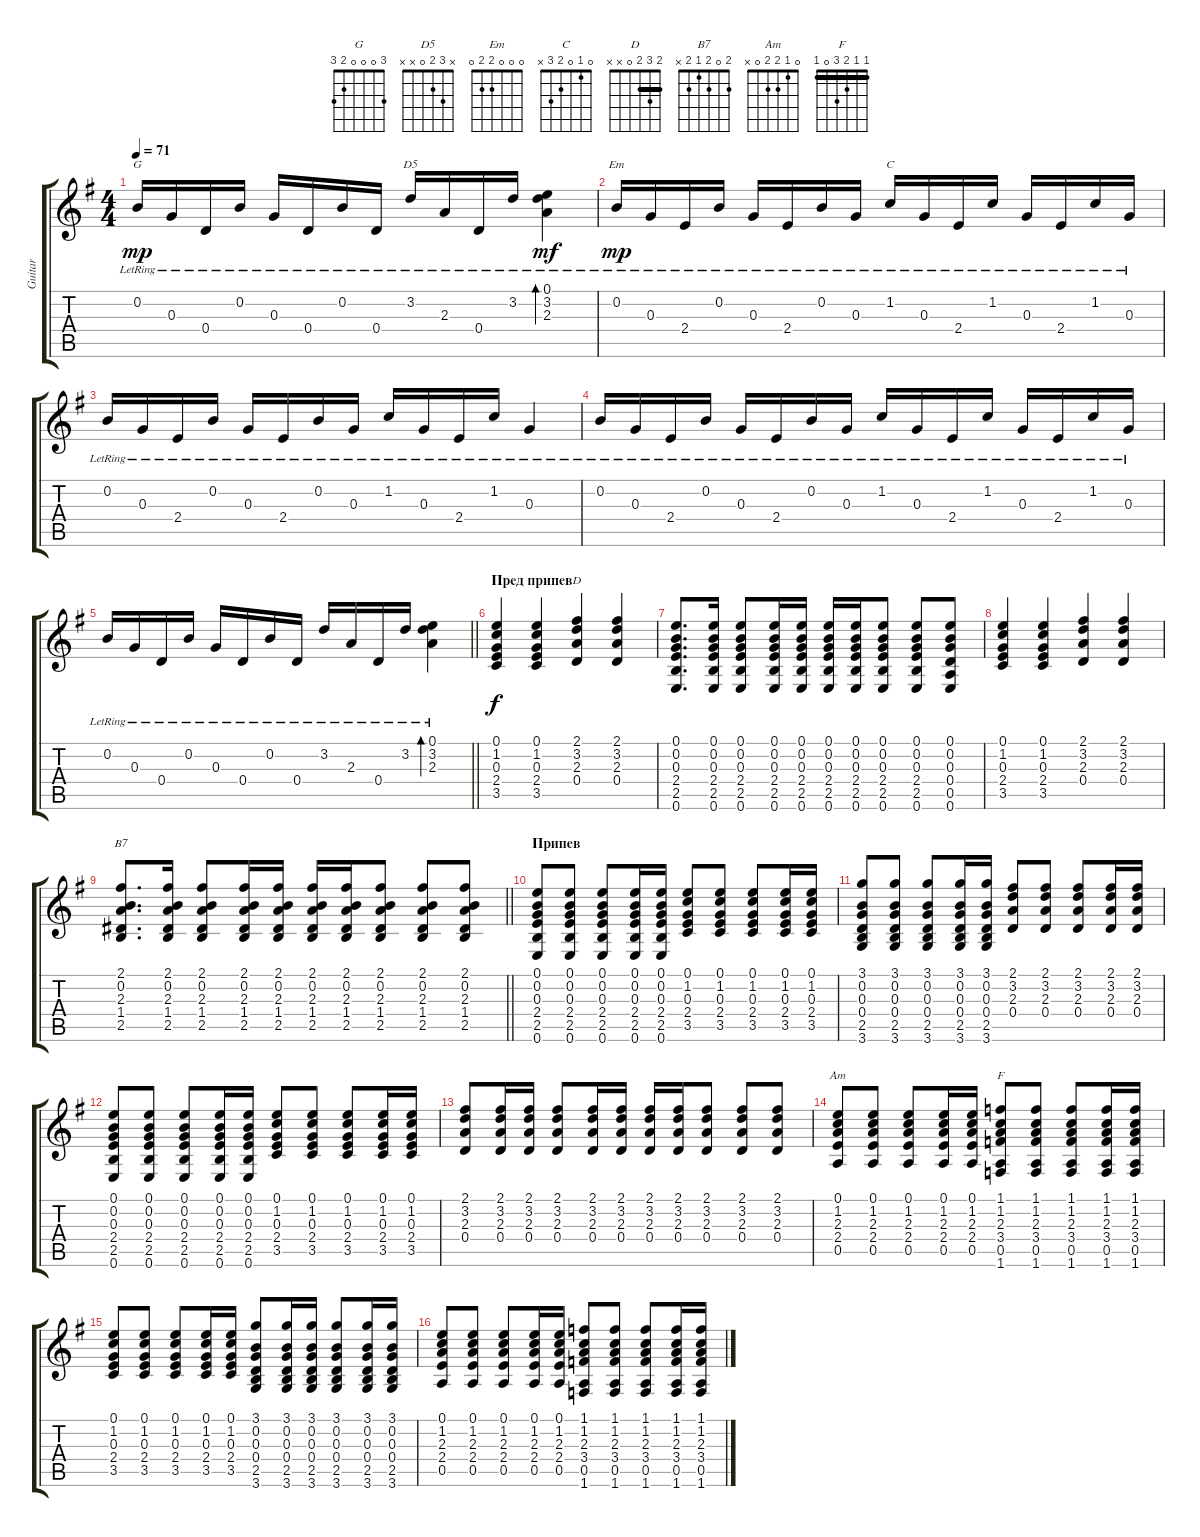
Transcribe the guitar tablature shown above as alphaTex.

\track ("Guitar" "Guitar") {instrument acousticguitarsteel}
\staff {score tabs}
\tuning (E4 B3 G3 D3 A2 E2) {hide}
\chord ("G" 3 0 0 0 2 3)
\chord ("D5" x 3 2 0 x x)
\chord ("Em" 0 0 0 2 2 0)
\chord ("C" 0 1 0 2 3 x)
\chord ("D" 2 3 2 0 x x) {barre 2}
\chord ("B7" 2 0 2 1 2 x)
\chord ("Am" 0 1 2 2 0 x)
\chord ("F" 1 1 2 3 0 1) {barre 1}
\ts (4 4)
\tempo 71
\clef g2
\ks eminor
0.2{lr}.16{ch "G" dy mp} 0.3{lr}.16 0.4{lr}.16 0.2{lr}.16 0.3{lr}.16 0.4{lr}.16 0.2{lr}.16 0.4{lr}.16 3.2{lr}.16{ch "D5"} 2.3{lr}.16 0.4{lr}.16 3.2{lr}.16 (0.1{lr} 3.2{lr} 2.3{lr}).4{bd 60 dy mf} |
0.2{lr}.16{ch "Em" dy mp} 0.3{lr}.16 2.4{lr}.16 0.2{lr}.16 0.3{lr}.16 2.4{lr}.16 0.2{lr}.16 0.3{lr}.16 1.2{lr}.16{ch "C"} 0.3{lr}.16 2.4{lr}.16 1.2{lr}.16 0.3{lr}.16 2.4{lr}.16 1.2{lr}.16 0.3{lr}.16 |
0.2{lr}.16 0.3{lr}.16 2.4{lr}.16 0.2{lr}.16 0.3{lr}.16 2.4{lr}.16 0.2{lr}.16 0.3{lr}.16 1.2{lr}.16 0.3{lr}.16 2.4{lr}.16 1.2{lr}.16 0.3{lr}.4 |
0.2{lr}.16 0.3{lr}.16 2.4{lr}.16 0.2{lr}.16 0.3{lr}.16 2.4{lr}.16 0.2{lr}.16 0.3{lr}.16 1.2{lr}.16 0.3{lr}.16 2.4{lr}.16 1.2{lr}.16 0.3{lr}.16 2.4{lr}.16 1.2{lr}.16 0.3{lr}.16 |
\barLineRight lightlight
0.2{lr}.16 0.3{lr}.16 0.4{lr}.16 0.2{lr}.16 0.3{lr}.16 0.4{lr}.16 0.2{lr}.16 0.4{lr}.16 3.2{lr}.16 2.3{lr}.16 0.4{lr}.16 3.2{lr}.16 (0.1{lr} 3.2{lr} 2.3{lr}).4{bd 60} |
\section ("" "Пред припев")
(0.1 1.2 0.3 2.4 3.5).4{dy f} (0.1 1.2 0.3 2.4 3.5).4 (2.1 3.2 2.3 0.4).4{ch "D"} (2.1 3.2 2.3 0.4).4 |
(0.1 0.2 0.3 2.4 2.5 0.6).8{d} (0.1 0.2 0.3 2.4 2.5 0.6).16 (0.1 0.2 0.3 2.4 2.5 0.6).8 (0.1 0.2 0.3 2.4 2.5 0.6).16 (0.1 0.2 0.3 2.4 2.5 0.6).16 (0.1 0.2 0.3 2.4 2.5 0.6).16 (0.1 0.2 0.3 2.4 2.5 0.6).16 (0.1 0.2 0.3 2.4 2.5 0.6).8 (0.1 0.2 0.3 2.4 2.5 0.6).8 (0.1 0.2 0.3 0.4 0.5 0.6).8 |
(0.1 1.2 0.3 2.4 3.5).4 (0.1 1.2 0.3 2.4 3.5).4 (2.1 3.2 2.3 0.4).4 (2.1 3.2 2.3 0.4).4 |
\barLineRight lightlight
(2.1 0.2 2.3 1.4 2.5).8{d ch "B7"} (2.1 0.2 2.3 1.4 2.5).16 (2.1 0.2 2.3 1.4 2.5).8 (2.1 0.2 2.3 1.4 2.5).16 (2.1 0.2 2.3 1.4 2.5).16 (2.1 0.2 2.3 1.4 2.5).16 (2.1 0.2 2.3 1.4 2.5).16 (2.1 0.2 2.3 1.4 2.5).8 (2.1 0.2 2.3 1.4 2.5).8 (2.1 0.2 2.3 1.4 2.5).8 |
\section ("" "Припев")
(0.1 0.2 0.3 2.4 2.5 0.6).8 (0.1 0.2 0.3 2.4 2.5 0.6).8 (0.1 0.2 0.3 2.4 2.5 0.6).8 (0.1 0.2 0.3 2.4 2.5 0.6).16 (0.1 0.2 0.3 2.4 2.5 0.6).16 (0.1 1.2 0.3 2.4 3.5).8 (0.1 1.2 0.3 2.4 3.5).8 (0.1 1.2 0.3 2.4 3.5).8 (0.1 1.2 0.3 2.4 3.5).16 (0.1 1.2 0.3 2.4 3.5).16 |
(3.1 0.2 0.3 0.4 2.5 3.6).8 (3.1 0.2 0.3 0.4 2.5 3.6).8 (3.1 0.2 0.3 0.4 2.5 3.6).8 (3.1 0.2 0.3 0.4 2.5 3.6).16 (3.1 0.2 0.3 0.4 2.5 3.6).16 (2.1 3.2 2.3 0.4).8 (2.1 3.2 2.3 0.4).8 (2.1 3.2 2.3 0.4).8 (2.1 3.2 2.3 0.4).16 (2.1 3.2 2.3 0.4).16 |
(0.1 0.2 0.3 2.4 2.5 0.6).8 (0.1 0.2 0.3 2.4 2.5 0.6).8 (0.1 0.2 0.3 2.4 2.5 0.6).8 (0.1 0.2 0.3 2.4 2.5 0.6).16 (0.1 0.2 0.3 2.4 2.5 0.6).16 (0.1 1.2 0.3 2.4 3.5).8 (0.1 1.2 0.3 2.4 3.5).8 (0.1 1.2 0.3 2.4 3.5).8 (0.1 1.2 0.3 2.4 3.5).16 (0.1 1.2 0.3 2.4 3.5).16 |
(2.1 3.2 2.3 0.4).8 (2.1 3.2 2.3 0.4).16 (2.1 3.2 2.3 0.4).16 (2.1 3.2 2.3 0.4).8 (2.1 3.2 2.3 0.4).16 (2.1 3.2 2.3 0.4).16 (2.1 3.2 2.3 0.4).16 (2.1 3.2 2.3 0.4).16 (2.1 3.2 2.3 0.4).8 (2.1 3.2 2.3 0.4).8 (2.1 3.2 2.3 0.4).8 |
(0.1 1.2 2.3 2.4 0.5).8{ch "Am"} (0.1 1.2 2.3 2.4 0.5).8 (0.1 1.2 2.3 2.4 0.5).8 (0.1 1.2 2.3 2.4 0.5).16 (0.1 1.2 2.3 2.4 0.5).16 (1.1 1.2 2.3 3.4 0.5 1.6).8{ch "F"} (1.1 1.2 2.3 3.4 0.5 1.6).8 (1.1 1.2 2.3 3.4 0.5 1.6).8 (1.1 1.2 2.3 3.4 0.5 1.6).16 (1.1 1.2 2.3 3.4 0.5 1.6).16 |
(0.1 1.2 0.3 2.4 3.5).8 (0.1 1.2 0.3 2.4 3.5).8 (0.1 1.2 0.3 2.4 3.5).8 (0.1 1.2 0.3 2.4 3.5).16 (0.1 1.2 0.3 2.4 3.5).16 (3.1 0.2 0.3 0.4 2.5 3.6).8 (3.1 0.2 0.3 0.4 2.5 3.6).16 (3.1 0.2 0.3 0.4 2.5 3.6).16 (3.1 0.2 0.3 0.4 2.5 3.6).8 (3.1 0.2 0.3 0.4 2.5 3.6).16 (3.1 0.2 0.3 0.4 2.5 3.6).16 |
(0.1 1.2 2.3 2.4 0.5).8 (0.1 1.2 2.3 2.4 0.5).8 (0.1 1.2 2.3 2.4 0.5).8 (0.1 1.2 2.3 2.4 0.5).16 (0.1 1.2 2.3 2.4 0.5).16 (1.1 1.2 2.3 3.4 0.5 1.6).8 (1.1 1.2 2.3 3.4 0.5 1.6).8 (1.1 1.2 2.3 3.4 0.5 1.6).8 (1.1 1.2 2.3 3.4 0.5 1.6).16 (1.1 1.2 2.3 3.4 0.5 1.6).16
